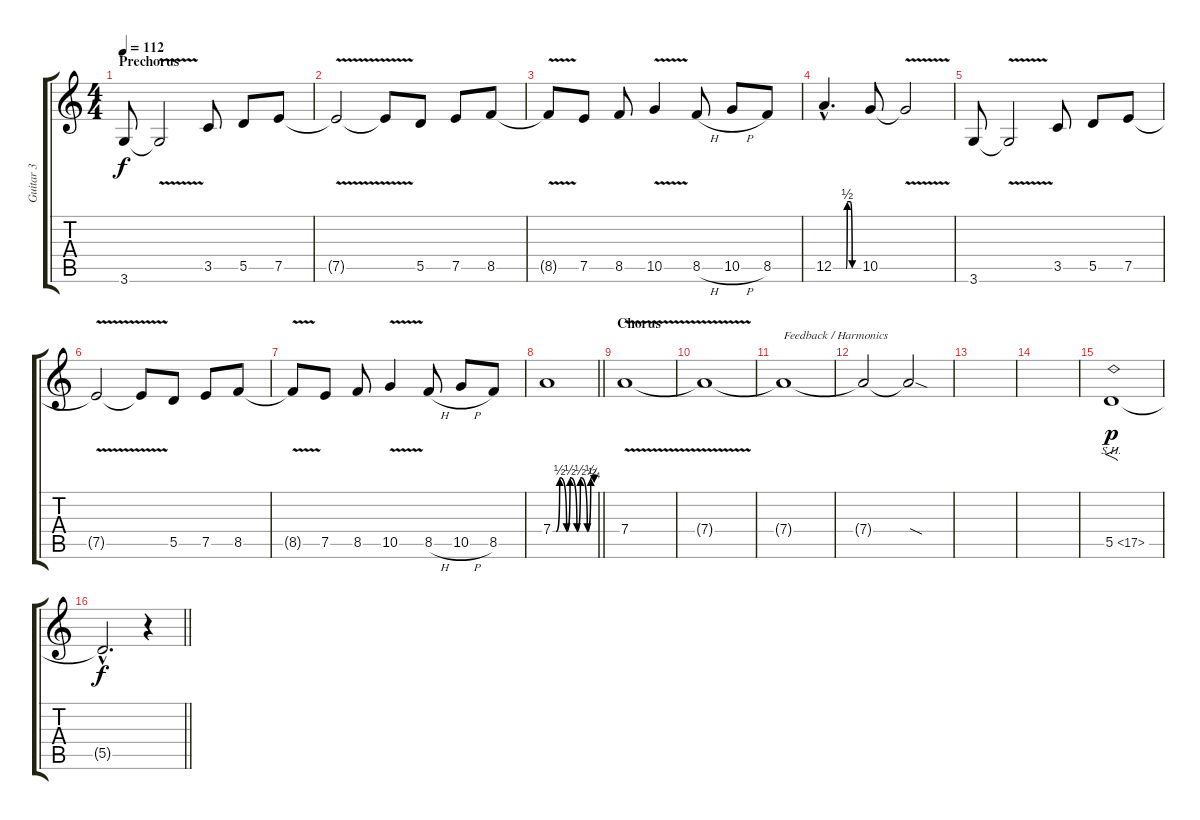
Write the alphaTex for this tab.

\track ("Guitar 3" "Guitar 3") {instrument distortionguitar}
\staff {score tabs}
\tuning (E4 B3 G3 D3 A2 E2) {hide}
\ts (4 4)
\section ("" "Prechorus")
\tempo 112
\clef g2
\ks c
3.6.8{dy f} 3.6{v t}.2 3.5.8 5.5.8 7.5.8 |
7.5{v t}.2 7.5{t}.8 5.5.8 7.5.8 8.5.8 |
8.5{v t}.8 7.5.8 8.5.8 10.5{v}.4 8.5{h}.8 10.5{h}.8 8.5.8 |
12.5{be (custom 0 0 30 0 33 2 40 2 45 0 60 0) hac}.4{d} 10.5.8 10.5{v t}.2 |
3.6.8 3.6{v t}.2 3.5.8 5.5.8 7.5.8 |
7.5{v t}.2 7.5{t}.8 5.5.8 7.5.8 8.5.8 |
8.5{v t}.8 7.5.8 8.5.8 10.5{v}.4 8.5{h}.8 10.5{h}.8 8.5.8 |
\barLineRight lightlight
7.4{be (custom 0 0 5 0 10 2 20 0 25 2 35 0 40 2 50 0 55 2 60 1)}.1 |
\section ("" "Chorus")
7.4{v}.1 |
7.4{t}.1 |
7.4{t}.1{txt "Feedback / Harmonics"} |
7.4{t}.2 7.4{sod t}.2 |
|
|
5.5{sh 12}.1{f dy p} |
\barLineRight lightlight
5.5{hac t}.2{d dy f} r.4
